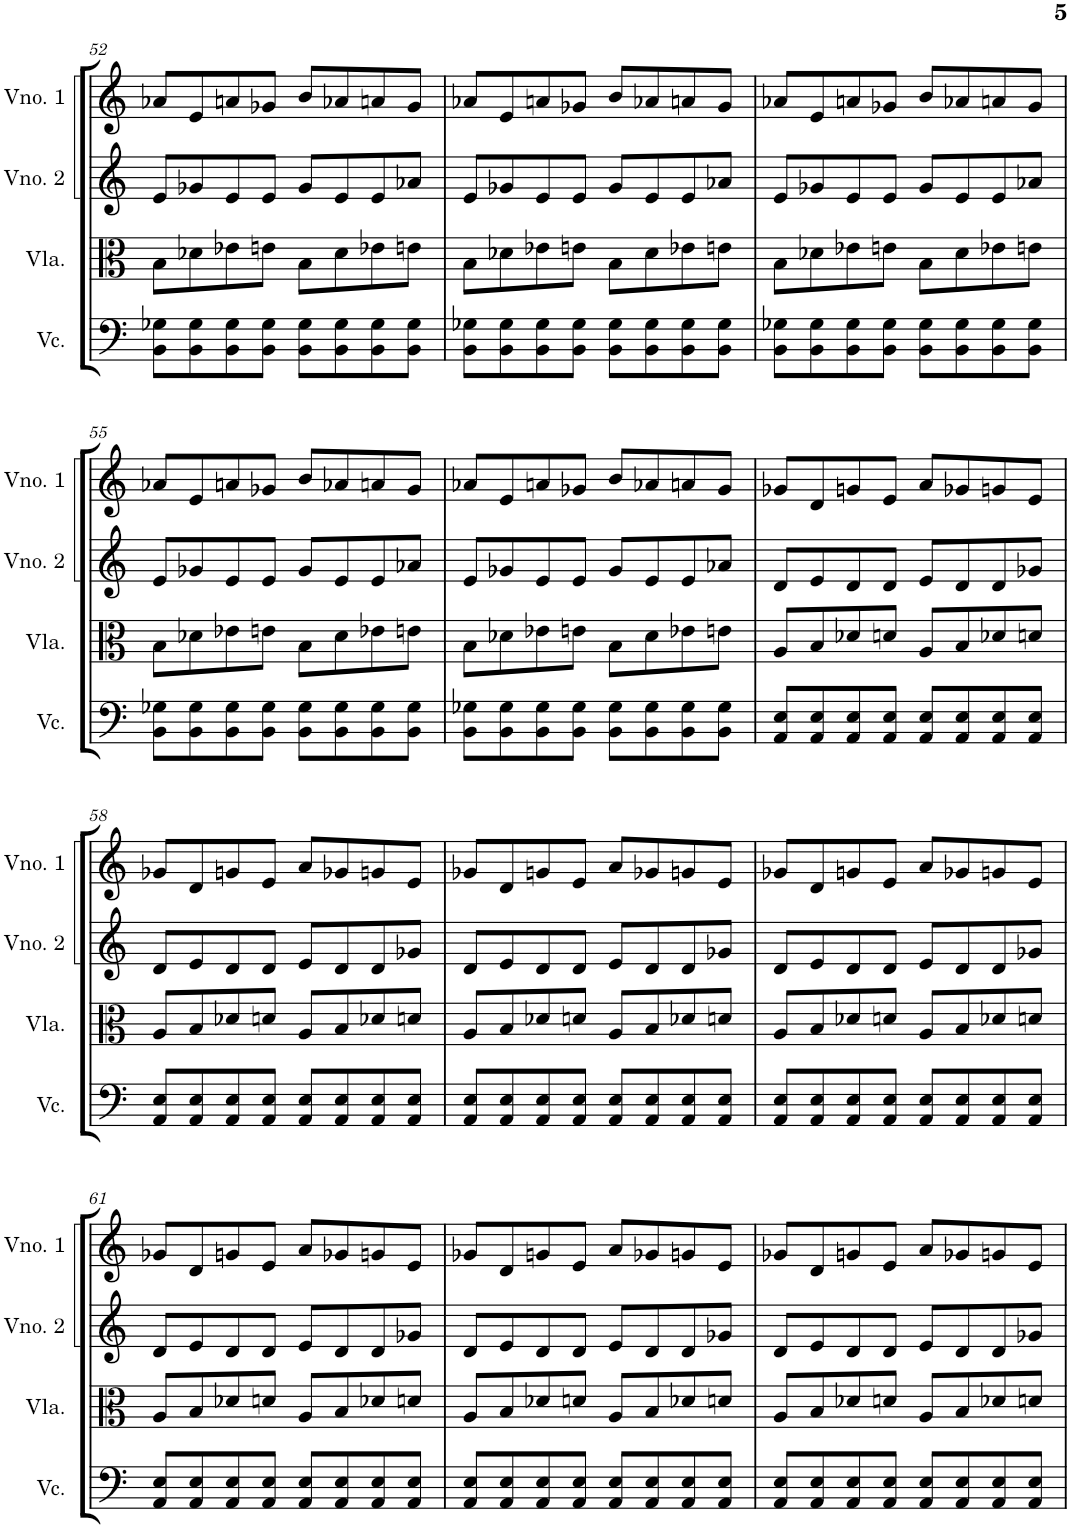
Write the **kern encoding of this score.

**kern	**kern	**kern	**kern
*part4	*part3	*part2	*part1
*staff4	*staff3	*staff2	*staff1
*I"Violoncelo	*I"Viola	*I"Violino 2	*I"Violino 1
*I'Vc.	*I'Vla.	*I'Vno. 2	*I'Vno. 1
!!LO:PB:g=z
*clefF4	*clefC3	*clefG2	*clefG2
*k[]	*k[]	*k[]	*k[]
*M4/4	*M4/4	*M4/4	*M4/4
=52	=52	=52	=52
8BB\ 8G-X\L	8B\L	8e/L	8a-X/L
8BB\ 8G-\	8d-X\	8g-X/	8e/
8BB\ 8G-\	8e-X\	8e/	8an/
8BB\ 8G-\J	8en\J	8e/J	8g-X/J
8BB\ 8G-\L	8B\L	8g-/L	8b/L
8BB\ 8G-\	8d-\	8e/	8a-X/
8BB\ 8G-\	8e-X\	8e/	8an/
8BB\ 8G-\J	8en\J	8a-X/J	8g-/J
=53	=53	=53	=53
8BB\ 8G-X\L	8B\L	8e/L	8a-X/L
8BB\ 8G-\	8d-X\	8g-X/	8e/
8BB\ 8G-\	8e-X\	8e/	8an/
8BB\ 8G-\J	8en\J	8e/J	8g-X/J
8BB\ 8G-\L	8B\L	8g-/L	8b/L
8BB\ 8G-\	8d-\	8e/	8a-X/
8BB\ 8G-\	8e-X\	8e/	8an/
8BB\ 8G-\J	8en\J	8a-X/J	8g-/J
=54	=54	=54	=54
8BB\ 8G-X\L	8B\L	8e/L	8a-X/L
8BB\ 8G-\	8d-X\	8g-X/	8e/
8BB\ 8G-\	8e-X\	8e/	8an/
8BB\ 8G-\J	8en\J	8e/J	8g-X/J
8BB\ 8G-\L	8B\L	8g-/L	8b/L
8BB\ 8G-\	8d-\	8e/	8a-X/
8BB\ 8G-\	8e-X\	8e/	8an/
8BB\ 8G-\J	8en\J	8a-X/J	8g-/J
!!LO:LB:g=z
=55	=55	=55	=55
8BB\ 8G-X\L	8B\L	8e/L	8a-X/L
8BB\ 8G-\	8d-X\	8g-X/	8e/
8BB\ 8G-\	8e-X\	8e/	8an/
8BB\ 8G-\J	8en\J	8e/J	8g-X/J
8BB\ 8G-\L	8B\L	8g-/L	8b/L
8BB\ 8G-\	8d-\	8e/	8a-X/
8BB\ 8G-\	8e-X\	8e/	8an/
8BB\ 8G-\J	8en\J	8a-X/J	8g-/J
=56	=56	=56	=56
8BB\ 8G-X\L	8B\L	8e/L	8a-X/L
8BB\ 8G-\	8d-X\	8g-X/	8e/
8BB\ 8G-\	8e-X\	8e/	8an/
8BB\ 8G-\J	8en\J	8e/J	8g-X/J
8BB\ 8G-\L	8B\L	8g-/L	8b/L
8BB\ 8G-\	8d-\	8e/	8a-X/
8BB\ 8G-\	8e-X\	8e/	8an/
8BB\ 8G-\J	8en\J	8a-X/J	8g-/J
=57	=57	=57	=57
8AA/ 8E/L	8A/L	8d/L	8g-X/L
8AA/ 8E/	8B/	8e/	8d/
8AA/ 8E/	8d-X/	8d/	8gn/
8AA/ 8E/J	8dn/J	8d/J	8e/J
8AA/ 8E/L	8A/L	8e/L	8a/L
8AA/ 8E/	8B/	8d/	8g-X/
8AA/ 8E/	8d-X/	8d/	8gn/
8AA/ 8E/J	8dn/J	8g-X/J	8e/J
!!LO:LB:g=z
=58	=58	=58	=58
8AA/ 8E/L	8A/L	8d/L	8g-X/L
8AA/ 8E/	8B/	8e/	8d/
8AA/ 8E/	8d-X/	8d/	8gn/
8AA/ 8E/J	8dn/J	8d/J	8e/J
8AA/ 8E/L	8A/L	8e/L	8a/L
8AA/ 8E/	8B/	8d/	8g-X/
8AA/ 8E/	8d-X/	8d/	8gn/
8AA/ 8E/J	8dn/J	8g-X/J	8e/J
=59	=59	=59	=59
8AA/ 8E/L	8A/L	8d/L	8g-X/L
8AA/ 8E/	8B/	8e/	8d/
8AA/ 8E/	8d-X/	8d/	8gn/
8AA/ 8E/J	8dn/J	8d/J	8e/J
8AA/ 8E/L	8A/L	8e/L	8a/L
8AA/ 8E/	8B/	8d/	8g-X/
8AA/ 8E/	8d-X/	8d/	8gn/
8AA/ 8E/J	8dn/J	8g-X/J	8e/J
=60	=60	=60	=60
8AA/ 8E/L	8A/L	8d/L	8g-X/L
8AA/ 8E/	8B/	8e/	8d/
8AA/ 8E/	8d-X/	8d/	8gn/
8AA/ 8E/J	8dn/J	8d/J	8e/J
8AA/ 8E/L	8A/L	8e/L	8a/L
8AA/ 8E/	8B/	8d/	8g-X/
8AA/ 8E/	8d-X/	8d/	8gn/
8AA/ 8E/J	8dn/J	8g-X/J	8e/J
!!LO:LB:g=z
=61	=61	=61	=61
8AA/ 8E/L	8A/L	8d/L	8g-X/L
8AA/ 8E/	8B/	8e/	8d/
8AA/ 8E/	8d-X/	8d/	8gn/
8AA/ 8E/J	8dn/J	8d/J	8e/J
8AA/ 8E/L	8A/L	8e/L	8a/L
8AA/ 8E/	8B/	8d/	8g-X/
8AA/ 8E/	8d-X/	8d/	8gn/
8AA/ 8E/J	8dn/J	8g-X/J	8e/J
=62	=62	=62	=62
8AA/ 8E/L	8A/L	8d/L	8g-X/L
8AA/ 8E/	8B/	8e/	8d/
8AA/ 8E/	8d-X/	8d/	8gn/
8AA/ 8E/J	8dn/J	8d/J	8e/J
8AA/ 8E/L	8A/L	8e/L	8a/L
8AA/ 8E/	8B/	8d/	8g-X/
8AA/ 8E/	8d-X/	8d/	8gn/
8AA/ 8E/J	8dn/J	8g-X/J	8e/J
=63	=63	=63	=63
8AA/ 8E/L	8A/L	8d/L	8g-X/L
8AA/ 8E/	8B/	8e/	8d/
8AA/ 8E/	8d-X/	8d/	8gn/
8AA/ 8E/J	8dn/J	8d/J	8e/J
8AA/ 8E/L	8A/L	8e/L	8a/L
8AA/ 8E/	8B/	8d/	8g-X/
8AA/ 8E/	8d-X/	8d/	8gn/
8AA/ 8E/J	8dn/J	8g-X/J	8e/J
=	=	=	=
*-	*-	*-	*-
